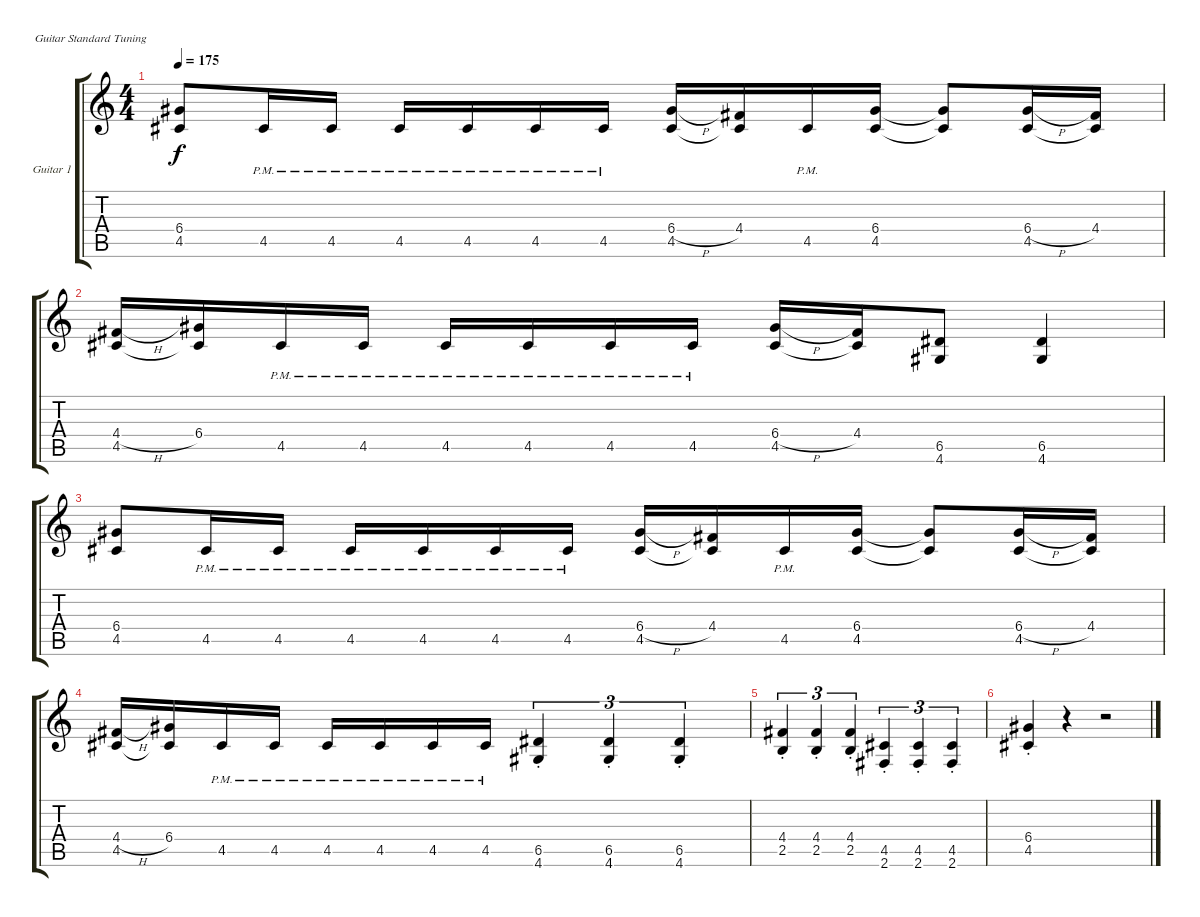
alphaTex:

\bracketExtendMode groupsimilarinstruments
\firstSystemTrackNameOrientation horizontal
\otherSystemsTrackNameOrientation horizontal
\track ("Guitar 1" "Guitar 1") {instrument overdrivenguitar}
\staff {score tabs}
\tuning (E4 B3 G3 D3 A2 E2)
\ts (4 4)
\tempo 175
\clef g2
\ks c
(6.4 4.5).8{dy f} 4.5{pm}.16 4.5{pm}.16 4.5{pm}.16 4.5{pm}.16 4.5{pm}.16 4.5{pm}.16 (6.4{h} 4.5).16 (4.4 4.5{t}).16 4.5{pm}.16 (6.4 4.5).16 (6.4{t} 4.5{t}).8 (6.4{h} 4.5).16 (4.4 4.5{t}).16 |
(4.4{h} 4.5).16 (6.4 4.5{t}).16 4.5{pm}.16 4.5{pm}.16 4.5{pm}.16 4.5{pm}.16 4.5{pm}.16 4.5{pm}.16 (6.4{h} 4.5).16 (4.4 4.5{t}).16 (6.5 4.6).8 (6.5 4.6).4 |
(6.4 4.5).8 4.5{pm}.16 4.5{pm}.16 4.5{pm}.16 4.5{pm}.16 4.5{pm}.16 4.5{pm}.16 (6.4{h} 4.5).16 (4.4 4.5{t}).16 4.5{pm}.16 (6.4 4.5).16 (6.4{t} 4.5{t}).8 (6.4{h} 4.5).16 (4.4 4.5{t}).16 |
(4.4{h} 4.5).16 (6.4 4.5{t}).16 4.5{pm}.16 4.5{pm}.16 4.5{pm}.16 4.5{pm}.16 4.5{pm}.16 4.5{pm}.16 (6.5{st} 4.6{st}).4{tu (3 2)} (6.5{st} 4.6{st}).4{tu (3 2)} (6.5{st} 4.6{st}).4{tu (3 2)} |
(4.4{st} 2.5{st}).4{tu (3 2)} (4.4{st} 2.5{st}).4{tu (3 2)} (4.4{st} 2.5{st}).4{tu (3 2)} (4.5{st} 2.6{st}).4{tu (3 2)} (4.5{st} 2.6{st}).4{tu (3 2)} (4.5{st} 2.6{st}).4{tu (3 2)} |
(6.4{st} 4.5{st}).4 r.4 r.2
